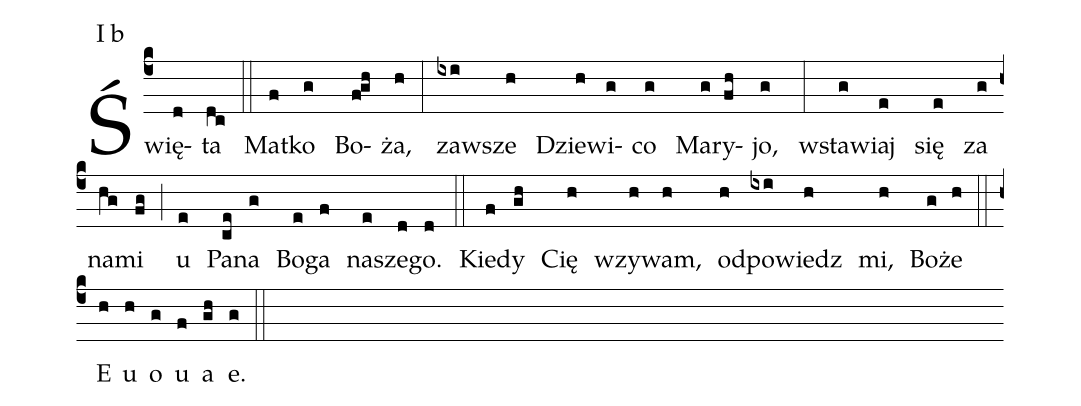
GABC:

annotation: I b;
%%
(c4)Świę(d)ta(dc) (::) Mat(f)ko(g) Bo(fgh)ża,(h) (:) za(ixi)wsze(h) Dzie(h)wi(g)co(g) Ma(g)ry(fh)jo,(g) (:)
wsta(g)wiaj(e) się(e) za(g) na(hg)mi(fg) (;) u(e) Pa(ce)na(g) Bo(e)ga(f) na(e)sze(d)go.(d) (::)
Kie(f)dy(gh) Cię(h) wzy(h)wam,(h) od(h)po(ixi)wiedz(h) mi,(h) Bo(g)że(h) (::) (z)
E(h) u(h) o(g) u(f) a(gh) e.(g) (::)
